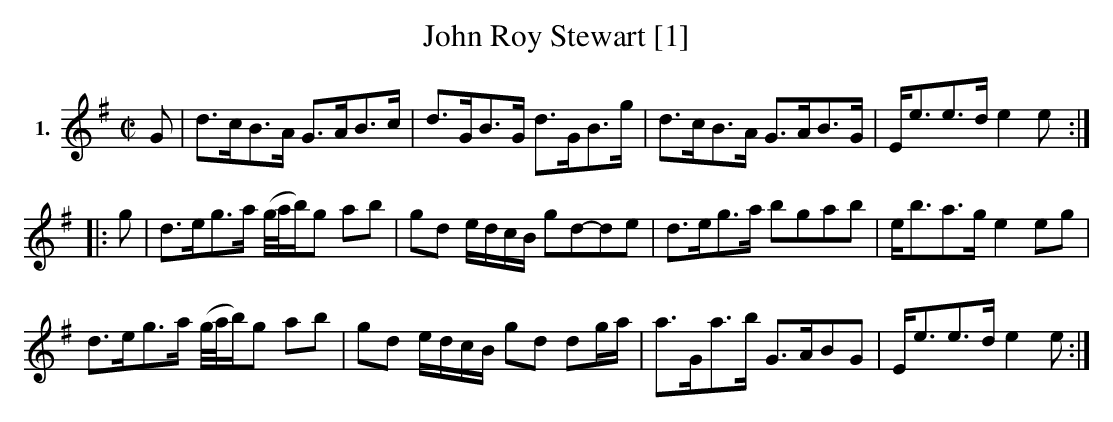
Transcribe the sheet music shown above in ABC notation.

X:1
T:John Roy Stewart [1]
M:C|
L:1/8
K:G
V:1 clef=treble name="1."
[V:1] G|d>cB>A G>AB>c|d>GB>G d>GB>g|d>cB>A G>AB>G|E<ee>d e2 e:|
|:g|d>eg>a (g/4a/4b/)g ab|gd e/d/c/B/ gd-de|d>eg>a bgab|e<ba>g e2 eg|
d>eg>a (g/4a/4b/)g ab|gd e/d/c/B/ gd dg/a/|a>Ga>b G>ABG|E<ee>d e2 e:|]
